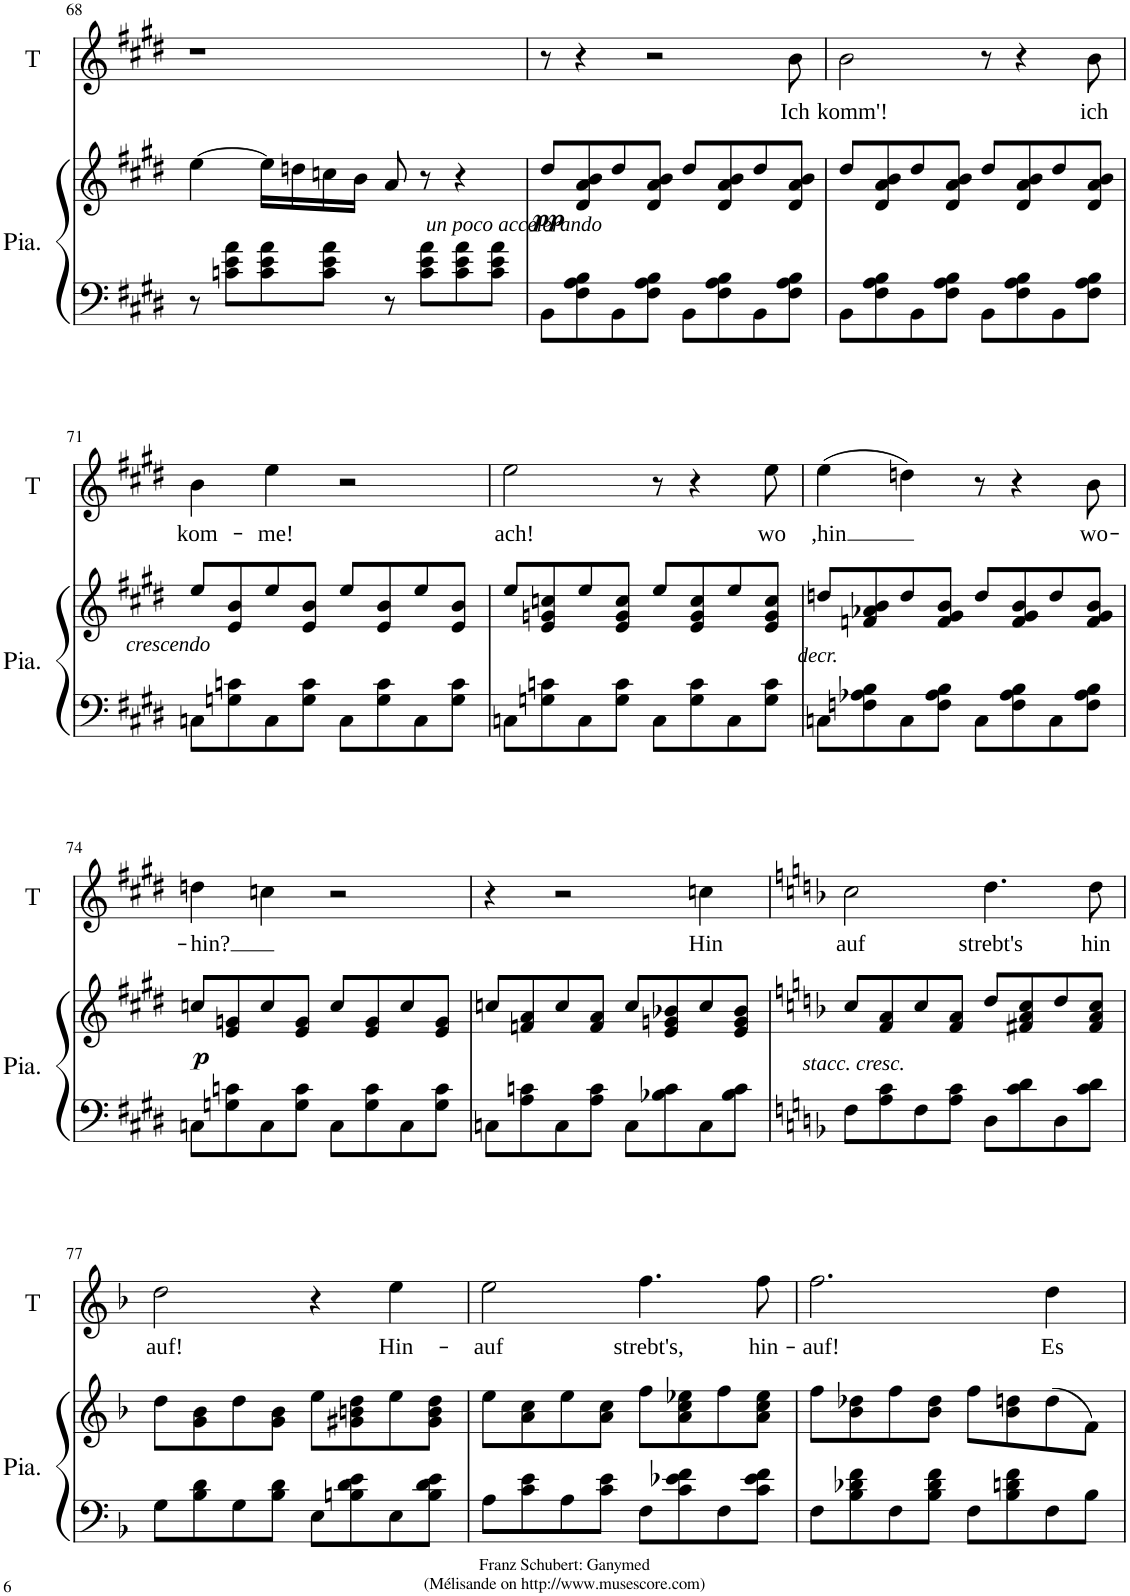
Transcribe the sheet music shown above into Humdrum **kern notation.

**kern	**kern	**dynam	**kern	**text
*part2	*part2	*part2	*part1	*part1
*staff3	*staff2	*staff2/3	*staff1	*staff1
*I"Piano	*	*	*I"Flute	*
*I'Pia.	*	*	*	*
!!LO:PB:g=z
*clefF4	*clefG2	*	*clefG2	*
*k[f#c#g#d#]	*k[f#c#g#d#]	*	*k[f#c#g#d#]	*
*M4/4	*M4/4	*	*M4/4	*
=68	=68	=68	=68	=68
8r	[4ee\	.	1r	.
8cn\ 8e\ 8a\L	.	.	.	.
8c\ 8e\ 8a\	16ee\LL]	.	.	.
.	16ddn\	.	.	.
8c\ 8e\ 8a\J	16ccn\	.	.	.
.	16b\JJ	.	.	.
8r	8a/	.	.	.
8c\ 8e\ 8a\L	8r	.	.	.
8c\ 8e\ 8a\	4r	.	.	.
8c\ 8e\ 8a\J	.	.	.	.
=69	=69	=69	=69	=69
!	!	!LO:DY:b	!	!
8BB\L	8dd#/L	pp	8r	.
!	!	!LO:DY:b	!	!
8F#\ 8A\ 8B\	8d#/ 8a/ 8b/	other-dynamics	4r	.
8BB\	8dd#/	.	.	.
8F#\ 8A\ 8B\J	8d#/ 8a/ 8b/J	.	2r	.
8BB\L	8dd#/L	.	.	.
8F#\ 8A\ 8B\	8d#/ 8a/ 8b/	.	.	.
8BB\	8dd#/	.	.	.
!	!	!	!	!LO:LY:b
8F#\ 8A\ 8B\J	8d#/ 8a/ 8b/J	.	8b\	Ich
=70	=70	=70	=70	=70
!	!	!	!	!LO:LY:b
8BB\L	8dd#/L	.	2b\	komm'!
8F#\ 8A\ 8B\	8d#/ 8a/ 8b/	.	.	.
8BB\	8dd#/	.	.	.
8F#\ 8A\ 8B\J	8d#/ 8a/ 8b/J	.	.	.
8BB\L	8dd#/L	.	8r	.
8F#\ 8A\ 8B\	8d#/ 8a/ 8b/	.	4r	.
8BB\	8dd#/	.	.	.
!	!	!	!	!LO:LY:b
8F#\ 8A\ 8B\J	8d#/ 8a/ 8b/J	.	8b\	ich
!!LO:LB:g=z
=71	=71	=71	=71	=71
!	!	!LO:DY:b	!	!LO:LY:b
8Cn\L	8ee/L	other-dynamics	4b\	kom-
8Gn\ 8cn\	8e/ 8b/	.	.	.
!	!	!	!	!LO:LY:b
8C\	8ee/	.	4ee\	-me!
8G\ 8c\J	8e/ 8b/J	.	.	.
8C\L	8ee/L	.	2r	.
8G\ 8c\	8e/ 8b/	.	.	.
8C\	8ee/	.	.	.
8G\ 8c\J	8e/ 8b/J	.	.	.
=72	=72	=72	=72	=72
!	!	!	!	!LO:LY:b
8Cn\L	8ee/L	.	2ee\	ach!
8Gn\ 8cn\	8e/ 8gn/ 8ccn/	.	.	.
8C\	8ee/	.	.	.
8G\ 8c\J	8e/ 8g/ 8cc/J	.	.	.
8C\L	8ee/L	.	8r	.
8G\ 8c\	8e/ 8g/ 8cc/	.	4r	.
8C\	8ee/	.	.	.
!	!	!	!	!LO:LY:b
8G\ 8c\J	8e/ 8g/ 8cc/J	.	8ee\	wo
=73	=73	=73	=73	=73
!	!	!LO:DY:b	!	!LO:LY:b
8Cn\L	8ddn/L	other-dynamics	(4ee\	,hin
8Fn\ 8A-X\ 8B\	8fn/ 8a-X/ 8b/	.	.	.
8C\	8dd/	.	4ddn\)	.
8F\ 8A-\ 8B\J	8f/ 8g#/ 8b/J	.	.	.
8C\L	8dd/L	.	8r	.
8F\ 8A-\ 8B\	8f/ 8g#/ 8b/	.	4r	.
8C\	8dd/	.	.	.
!	!	!	!	!LO:LY:b
8F\ 8A-\ 8B\J	8f/ 8g#/ 8b/J	.	8b\	wo-
!!LO:LB:g=z
=74	=74	=74	=74	=74
!	!	!LO:DY:b	!	!LO:LY:b
8Cn\L	8ccn/L	p	4ddn\	-hin?
8Gn\ 8cn\	8e/ 8gn/	.	.	.
8C\	8cc/	.	4ccn\	.
8G\ 8c\J	8e/ 8g/J	.	.	.
8C\L	8cc/L	.	2r	.
8G\ 8c\	8e/ 8g/	.	.	.
8C\	8cc/	.	.	.
8G\ 8c\J	8e/ 8g/J	.	.	.
=75	=75	=75	=75	=75
8Cn\L	8ccn/L	.	4r	.
8A\ 8cn\	8fn/ 8a/	.	.	.
8C\	8cc/	.	2r	.
8A\ 8c\J	8f/ 8a/J	.	.	.
8C\L	8cc/L	.	.	.
8B-X\ 8c\	8e/ 8gn/ 8b-X/	.	.	.
!	!	!	!	!LO:LY:b
8C\	8cc/	.	4ccn\	Hin
8B-\ 8c\J	8e/ 8g/ 8b-/J	.	.	.
=76	=76	=76	=76	=76
*k[b-]	*k[b-]	*	*k[b-]	*
!	!	!LO:DY:b	!	!LO:LY:b
8F\L	8cc/L	other-dynamics	2cc\	auf
8A\ 8c\	8f/ 8a/	.	.	.
8F\	8cc/	.	.	.
8A\ 8c\J	8f/ 8a/J	.	.	.
!	!	!	!	!LO:LY:b
8D\L	8dd/L	.	4.dd\	strebt's
8c\ 8d\	8f#X/ 8a/ 8cc/	.	.	.
8D\	8dd/	.	.	.
!	!	!	!	!LO:LY:b
8c\ 8d\J	8f#/ 8a/ 8cc/J	.	8dd\	hin
!!LO:LB:g=z
=77	=77	=77	=77	=77
!	!	!	!	!LO:LY:b
8G\L	8dd\L	.	2dd\	auf!
8B-\ 8d\	8g\ 8b-\	.	.	.
8G\	8dd\	.	.	.
8B-\ 8d\J	8g\ 8b-\J	.	.	.
8E\L	8ee\L	.	4r	.
8Bn\ 8d\ 8e\	8g#X\ 8bn\ 8dd\	.	.	.
!	!	!	!	!LO:LY:b
8E\	8ee\	.	4ee\	Hin-
8B\ 8d\ 8e\J	8g#\ 8b\ 8dd\J	.	.	.
=78	=78	=78	=78	=78
!	!	!	!	!LO:LY:b
8A\L	8ee\L	.	2ee\	-auf
8c\ 8e\	8a\ 8cc\	.	.	.
8A\	8ee\	.	.	.
8c\ 8e\J	8a\ 8cc\J	.	.	.
!	!	!	!	!LO:LY:b
8F\L	8ff\L	.	4.ff\	strebt's,
8c\ 8e-X\ 8f\	8a\ 8cc\ 8ee-X\	.	.	.
8F\	8ff\	.	.	.
!	!	!	!	!LO:LY:b
8c\ 8e-\ 8f\J	8a\ 8cc\ 8ee-\J	.	8ff\	hin-
=79	=79	=79	=79	=79
!	!	!	!	!LO:LY:b
8F\L	8ff\L	.	2.ff\	-auf!
8B-\ 8d-X\ 8f\	8b-\ 8dd-X\	.	.	.
8F\	8ff\	.	.	.
8B-\ 8d-\ 8f\J	8b-\ 8dd-\J	.	.	.
8F\L	8ff\L	.	.	.
8B-\ 8dn\ 8f\	8b-\ 8ddn\	.	.	.
!	!	!	!	!LO:LY:b
8F\	(8dd\	.	4dd\	Es
8B-\J	8f\J)	.	.	.
=	=	=	=	=
*-	*-	*-	*-	*-
